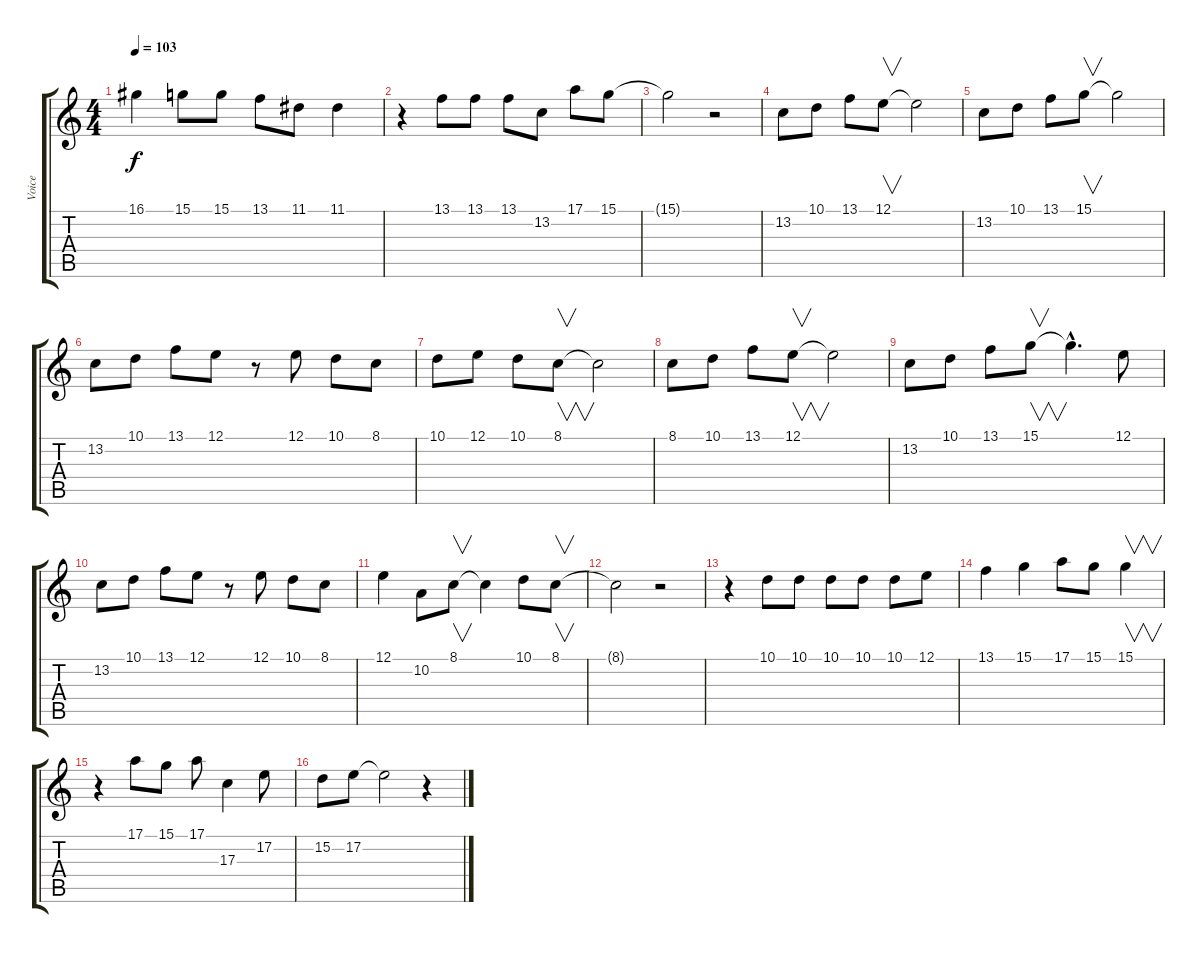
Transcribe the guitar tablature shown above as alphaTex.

\track ("Voice" "Voice") {instrument synthvoice}
\staff {score tabs}
\tuning (E4 B3 G3 D3 A2 E2) {hide}
\ts (4 4)
\tempo 103
\clef g2
\ks c
16.1.4{dy f} 15.1.8 15.1.8 13.1.8 11.1.8 11.1.4 |
r.4 13.1.8 13.1.8 13.1.8 13.2.8 17.1.8 15.1.8 |
15.1{t}.2 r.2 |
13.2.8 10.1.8 13.1.8 12.1.8{v} 12.1{t}.2 |
13.2.8 10.1.8 13.1.8 15.1.8{v} 15.1{t}.2 |
13.2.8 10.1.8 13.1.8 12.1.8 r.8 12.1.8 10.1.8 8.1.8 |
10.1.8 12.1.8 10.1.8 8.1.8{v} 8.1{t}.2 |
8.1.8 10.1.8 13.1.8 12.1.8{v} 12.1{t}.2 |
13.2.8 10.1.8 13.1.8 15.1.8{v} 15.1{hac t}.4{d} 12.1.8 |
13.2.8 10.1.8 13.1.8 12.1.8 r.8 12.1.8 10.1.8 8.1.8 |
12.1.4 10.2.8 8.1.8{v} 8.1{t}.4 10.1.8 8.1.8{v} |
8.1{t}.2 r.2 |
r.4 10.1.8 10.1.8 10.1.8 10.1.8 10.1.8 12.1.8 |
13.1.4 15.1.4 17.1.8 15.1.8 15.1.4{v} |
r.4 17.1.8 15.1.8 17.1.8 17.3.4 17.2.8 |
15.2.8 17.2.8 17.2{t}.2 r.4
